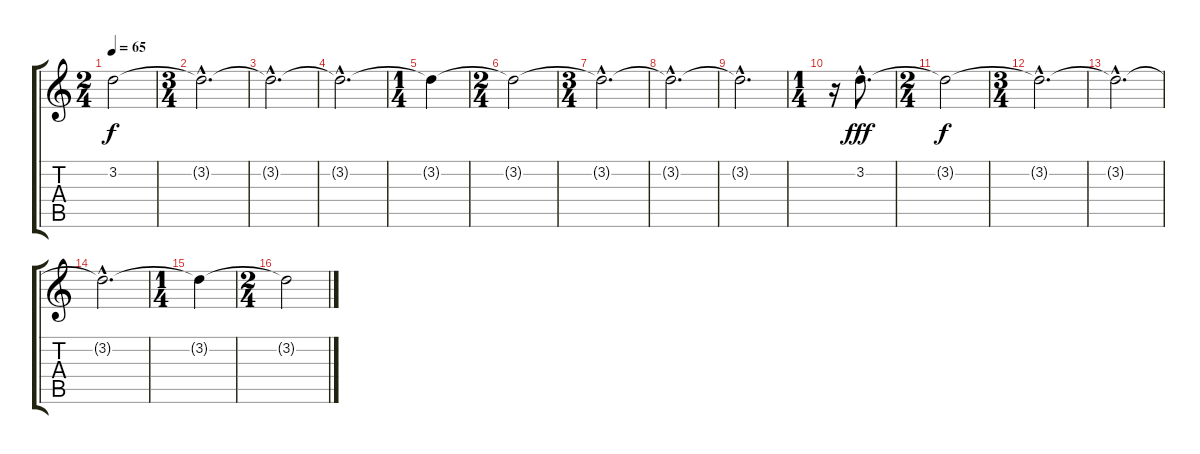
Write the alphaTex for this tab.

\track "" {instrument acousticguitarnylon}
\staff {score tabs}
\tuning (E4 B3 G3 D3 A2 E2) {hide}
\ts (2 4)
\tempo 65
\clef g2
\ks c
3.2{t}.2{dy f} |
\ts (3 4)
3.2{hac t}.2{d} |
3.2{hac t}.2{d} |
3.2{hac t}.2{d} |
\ts (1 4)
3.2{t}.4 |
\ts (2 4)
3.2{t}.2 |
\ts (3 4)
3.2{hac t}.2{d} |
3.2{hac t}.2{d} |
3.2{hac t}.2{d} |
\ts (1 4)
r.16 3.2{hac}.8{d dy fff} |
\ts (2 4)
3.2{t}.2{dy f} |
\ts (3 4)
3.2{hac t}.2{d} |
3.2{hac t}.2{d} |
3.2{hac t}.2{d} |
\ts (1 4)
3.2{t}.4 |
\ts (2 4)
3.2{t}.2
